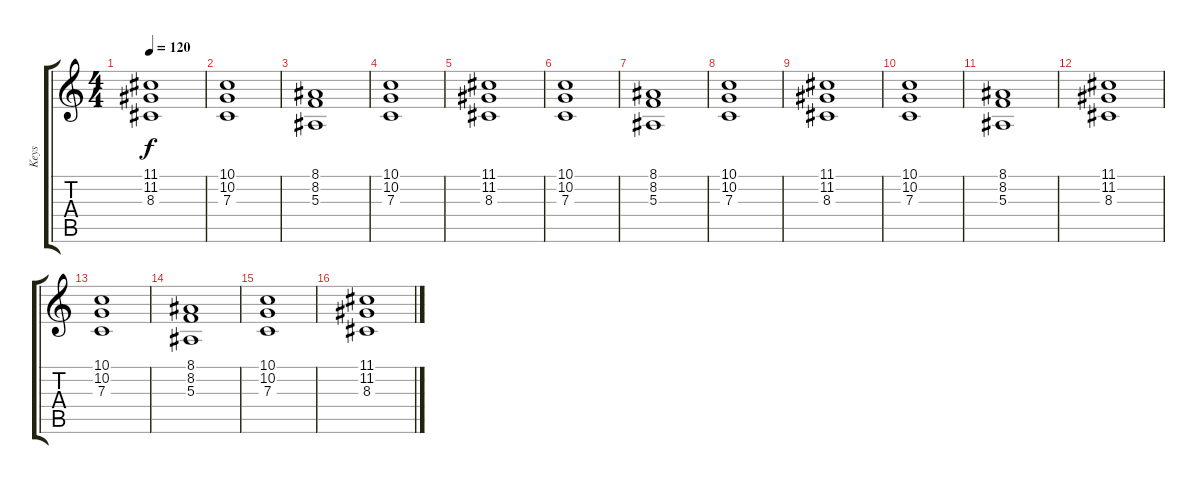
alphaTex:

\track ("Keys" "Keys") {instrument choiraahs}
\staff {score tabs}
\tuning (D4 A3 F3 C3 G2 D2) {hide}
\ts (4 4)
\tempo 120
\clef g2
\ks c
(11.1 11.2 8.3).1{dy f instrument choiraahs} |
(10.1 10.2 7.3).1 |
(8.1 8.2 5.3).1 |
(10.1 10.2 7.3).1 |
(11.1 11.2 8.3).1 |
(10.1 10.2 7.3).1 |
(8.1 8.2 5.3).1 |
(10.1 10.2 7.3).1 |
(11.1 11.2 8.3).1 |
(10.1 10.2 7.3).1 |
(8.1 8.2 5.3).1 |
(11.1 11.2 8.3).1 |
(10.1 10.2 7.3).1 |
(8.1 8.2 5.3).1 |
(10.1 10.2 7.3).1 |
(11.1 11.2 8.3).1
